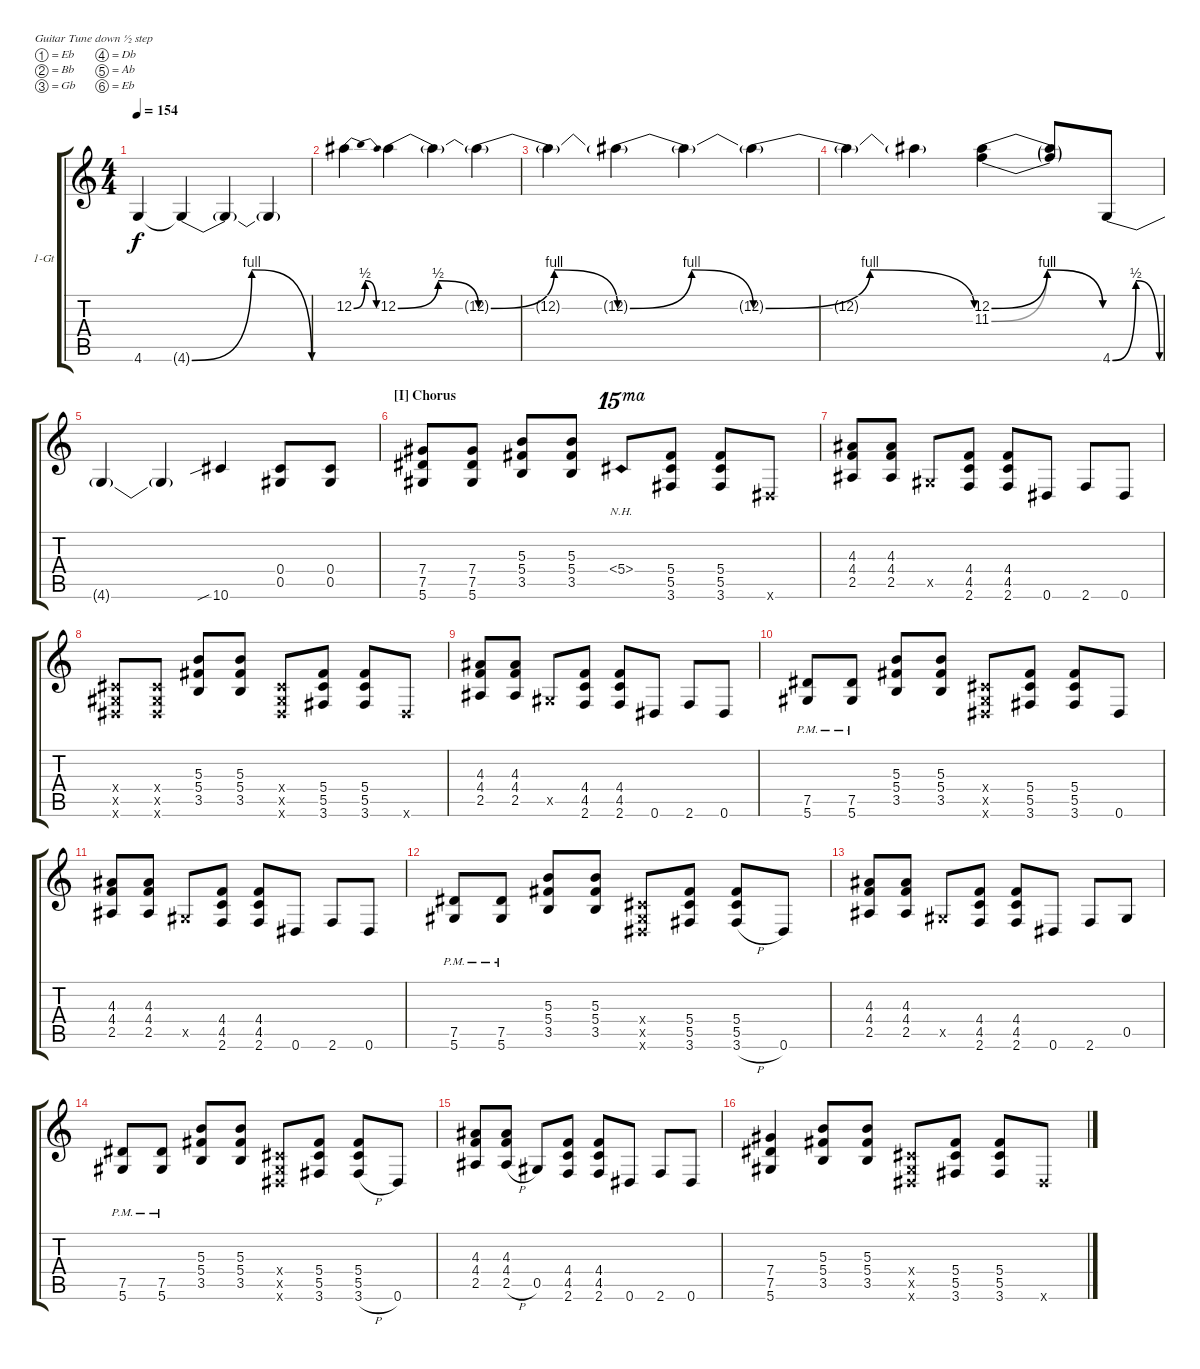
\defaultSystemsLayout 4
\bracketExtendMode groupsimilarinstruments
\firstSystemTrackNameOrientation horizontal
\otherSystemsTrackNameOrientation horizontal
\track ("1 Guitar" "1-Gt") {instrument distortionguitar}
\staff {score tabs}
\tuning (Eb4 Bb3 Gb3 Db3 Ab2 Eb2)
\ts (4 4)
\tempo 154
\clef g2
\scale
1.03909
\ks c
4.6{t}.4{dy f} 4.6{be (bendrelease 0 0 10.2 4 20.4 4 30 0) t}.4 4.6{g t}.4 4.6{t}.4 |
\scale
0.960908 12.2{be (bendrelease 0 0 10.2 2 20.4 2 30 0)}.4 12.2{be (bendrelease 0 0 12.6 2 20.4 2 30 0)}.4 12.2{g t}.4 12.2{be (bendrelease 0 0 12 4 20.4 4 30 0) t}.4 |
\scale
1.03909 12.2{t}.4 12.2{be (bendrelease 0 0 10.2 4 20.4 4 30 0) t}.4 12.2{g t}.4 12.2{be (bendrelease 0 0 11.4 4 20.4 4 30 0) t}.4 |
\scale
0.960908 12.2{t}.4 12.2{t}.4 (12.2{be (bendrelease 0 0 10.2 4 20.4 4 30 0)} 11.3{be (bendrelease 0 0 10.2 4 20.4 4 30 0)}).4 (12.2{t} 11.3{t}).8 4.6{be (bendrelease 0 0 10.799999999999999 2 20.4 2 30 0)}.8 |
\scale
1.03909 4.6{t}.4 4.6{t}.4 10.6{sib}.4 (0.4 0.5).8 (0.4 0.5).8 |
\section ("I" "Chorus")
\scale
0.960908 (5.6 7.5 7.4).8 (5.6 7.4 7.5).8 (3.5 5.4 5.3).8 (3.5 5.4 5.3).8 5.4{nh}.8{ot 15ma} (3.6 5.5 5.4).8 (3.6 5.5 5.4).8 0.6{x}.8 |
\scale
1.03909 (2.5 4.4 4.3).8 (2.5 4.4 4.3).8 0.5{x}.8 (2.6 4.5 4.4).8 (2.6 4.5 4.4).8 0.6.8 2.6.8 0.6.8 |
\scale
0.960908 (0.6{x} 0.5{x} 0.4{x}).8 (0.6{x} 0.5{x} 0.4{x}).8 (3.5 5.4 5.3).8 (3.5 5.4 5.3).8 (0.6{x} 0.5{x} 0.4{x}).8 (3.6 5.5 5.4).8 (3.6 5.5 5.4).8 0.6{x}.8 |
\scale
1.03909 (2.5 4.4 4.3).8 (2.5 4.4 4.3).8 0.5{x}.8 (2.6 4.5 4.4).8 (2.6 4.5 4.4).8 0.6.8 2.6.8 0.6.8 |
\scale
0.960908 (5.6{pm} 7.5{pm}).8 (5.6{pm} 7.5{pm}).8 (3.5 5.4 5.3).8 (3.5 5.4 5.3).8 (0.6{x} 0.5{x} 0.4{x}).8 (3.6 5.5 5.4).8 (3.6 5.5 5.4).8 0.6.8 |
\scale
1.03909 (2.5 4.4 4.3).8 (2.5 4.4 4.3).8 0.5{x}.8 (2.6 4.5 4.4).8 (2.6 4.5 4.4).8 0.6.8 2.6.8 0.6.8 |
\scale
0.960908 (5.6{pm} 7.5{pm}).8 (5.6{pm} 7.5{pm}).8 (3.5 5.4 5.3).8 (3.5 5.4 5.3).8 (0.6{x} 0.5{x} 0.4{x}).8 (3.6 5.5 5.4).8 (3.6{h} 5.5 5.4).8 0.6.8 |
\scale
1.03909 (2.5 4.4 4.3).8 (2.5 4.4 4.3).8 0.5{x}.8 (2.6 4.5 4.4).8 (2.6 4.5 4.4).8 0.6.8 2.6.8 0.5.8 |
\scale
0.960908 (5.6{pm} 7.5{pm}).8 (5.6{pm} 7.5{pm}).8 (3.5 5.4 5.3).8 (3.5 5.4 5.3).8 (0.6{x} 0.5{x} 0.4{x}).8 (3.6 5.5 5.4).8 (3.6{h} 5.5 5.4).8 0.6.8 |
\scale
1.03909 (2.5 4.4 4.3).8 (2.5{h} 4.4 4.3).8 0.5.8 (2.6 4.5 4.4).8 (2.6 4.5 4.4).8 0.6.8 2.6.8 0.6.8 |
\scale
0.960908 (5.6 7.5 7.4).4 (3.5 5.4 5.3).8 (3.5 5.4 5.3).8 (0.6{x} 0.5{x} 0.4{x}).8 (3.6 5.5 5.4).8 (3.6 5.5 5.4).8 0.6{x}.8
